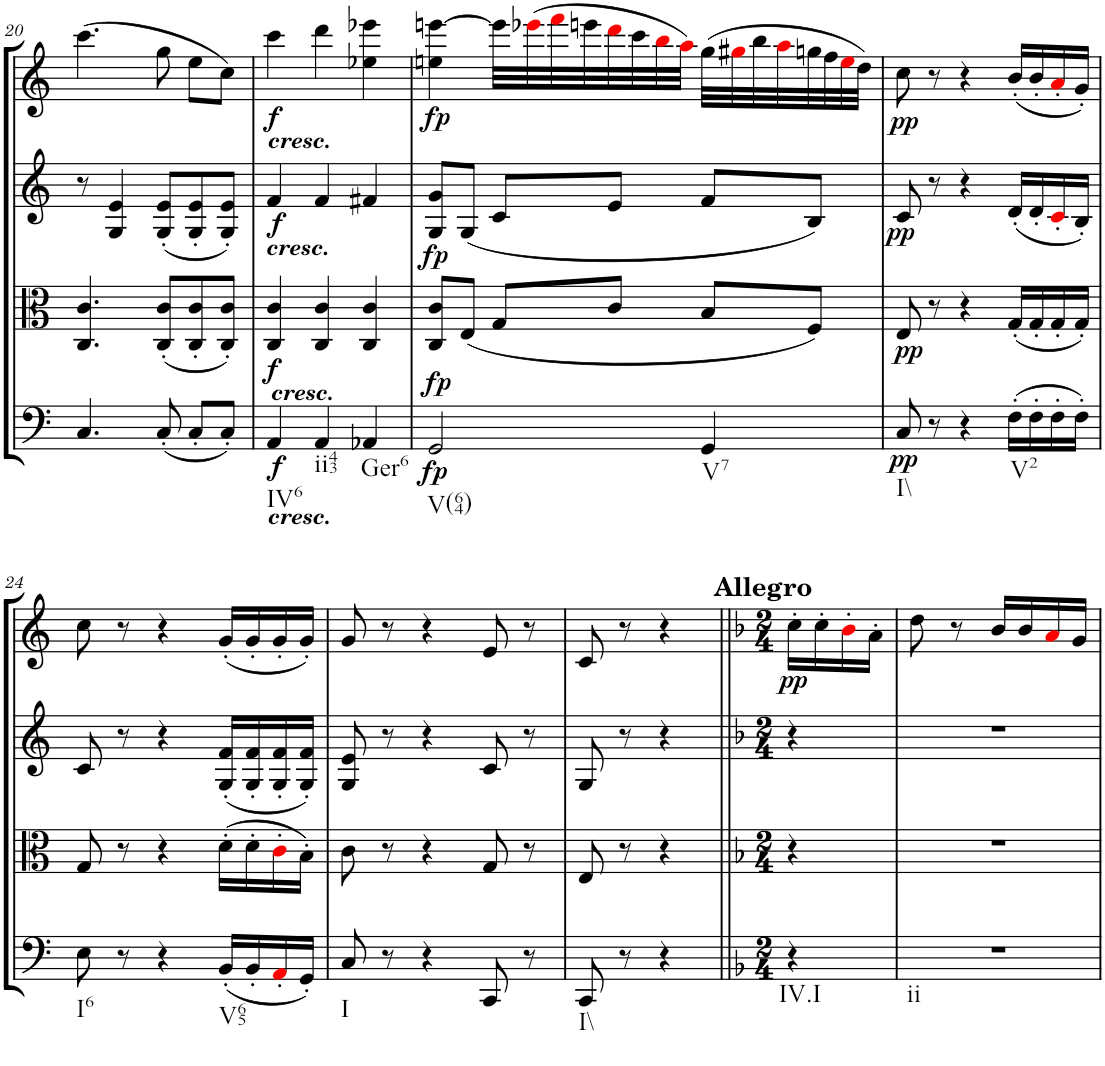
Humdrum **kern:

**kern	**dynam	**kern	**dynam	**kern	**dynam	**kern	**dynam
*part4	*part4	*part3	*part3	*part2	*part2	*part1	*part1
*staff4	*staff4	*staff3	*staff3	*staff2	*staff2	*staff1	*staff1
*I"Cello	*	*I"Viola	*	*I"2nd Violin	*	*I"1st Violin	*
*	*	*I'Vla	*	*I'Vln	*	*I'Vln	*
!!LO:PB:g=z
*clefF4	*	*clefC3	*	*clefG2	*	*clefG2	*
*k[]	*	*k[]	*	*k[]	*	*k[]	*
*M3/4	*	*M3/4	*	*M3/4	*	*M3/4	*
=20	=20	=20	=20	=20	=20	=20	=20
4.C/	.	4.C/ 4.c/	.	8r	.	(4.ccc\	.
.	.	.	.	4G/ 4e/	.	.	.
(8C'/	.	(8C/' 8c/'L	.	(8G/' 8e/'L	.	8gg\	.
8C'/L	.	8C/' 8c/'	.	8G/' 8e/'	.	8ee\L	.
8C'/J)	.	8C/' 8c/'J)	.	8G/' 8e/'J)	.	8cc\J)	.
=21	=21	=21	=21	=21	=21	=21	=21
!	!	!	!	!	!	!LO:TX:b:Bi:t=cresc.	!
!	!	!	!	!LO:TX:b:Bi:t=cresc.	!	!	!
!	!	!LO:TX:b:Bi:t=cresc.	!	!	!	!	!
!LO:TX:b:Bi:t=cresc.	!	!	!	!	!	!	!
!LO:TX:b:t=IV6	!	!	!	!	!	!	!
!	!LO:DY:b	!	!LO:DY:b	!	!LO:DY:b	!	!LO:DY:b
4AA/	f	4C/ 4c/	f	4f/	f	4ccc\	f
!LO:TX:b:t=ii43	!	!	!	!	!	!	!
4AA/	.	4C/ 4c/	.	4f/	.	4ddd\	.
!LO:TX:b:t=Ger6	!	!	!	!	!	!	!
4AA-X/	.	4C/ 4c/	.	4f#X/	.	4ee-X\ 4eee-X\	.
=22	=22	=22	=22	=22	=22	=22	=22
!LO:TX:b:t=V(64)	!	!	!	!	!	!	!
!	!LO:DY:b	!	!	!	!	!	!
!	!LO:DY:n=1:a	!	!LO:DY:a	!	!	!	!LO:DY:b
2GG/	fp fp	8C/ 8c/L	fp	8G/ 8g/L	.	4een\ [4eeen\	fp
.	.	(8E/J	.	(8G/J	.	.	.
.	.	8G/L	.	8c/L	.	32eee\LLL]	.
.	.	.	.	.	.	(32eee-Xi\	.
.	.	.	.	.	.	32fffi\	.
.	.	.	.	.	.	32eeen\	.
.	.	8c/J	.	8e/J	.	32dddi\	.
.	.	.	.	.	.	32ccc\	.
.	.	.	.	.	.	32bbi\	.
.	.	.	.	.	.	32aai\JJJ)	.
!LO:TX:b:t=V7	!	!	!	!	!	!	!
4GG/	.	8B/L	.	8f/L	.	(32gg\LLL	.
.	.	.	.	.	.	32gg#Xi\	.
.	.	.	.	.	.	32bb\	.
.	.	.	.	.	.	32aai\	.
.	.	8F/J)	.	8B/J)	.	32ggn\	.
.	.	.	.	.	.	32ff\	.
.	.	.	.	.	.	32eei\	.
.	.	.	.	.	.	32dd\JJJ)	.
=23	=23	=23	=23	=23	=23	=23	=23
!LO:TX:b:t=I\\	!	!	!	!	!	!	!
!	!LO:DY:b	!	!LO:DY:b	!	!LO:DY:b	!	!LO:DY:b
8C/	pp	8E/	pp	8c/	pp	8cc\	pp
8r	.	8r	.	8r	.	8r	.
4r	.	4r	.	4r	.	4r	.
!LO:TX:b:t=V2	!	!	!	!	!	!	!
(16F'\LL	.	(16G'/LL	.	(16d'/LL	.	(16b'/LL	.
16F'\	.	16G'/	.	16d'/	.	16b'/	.
16F'\	.	16G'/	.	16c'i/	.	16a'i/	.
16F'\JJ)	.	16G'/JJ)	.	16B'/JJ)	.	16g'/JJ)	.
!!LO:LB:g=z
=24	=24	=24	=24	=24	=24	=24	=24
!LO:TX:b:t=I6	!	!	!	!	!	!	!
8E\	.	8G/	.	8c/	.	8cc\	.
8r	.	8r	.	8r	.	8r	.
4r	.	4r	.	4r	.	4r	.
!LO:TX:b:t=V65	!	!	!	!	!	!	!
(16BB'/LL	.	(16d'\LL	.	(16G/' 16f/'LL	.	(16g'/LL	.
16BB'/	.	16d'\	.	16G/' 16f/'	.	16g'/	.
16AA'i/	.	16c'i\	.	16G/' 16f/'	.	16g'/	.
16GG'/JJ)	.	16B'\JJ)	.	16G/' 16f/'JJ)	.	16g'/JJ)	.
=25	=25	=25	=25	=25	=25	=25	=25
!LO:TX:b:t=I	!	!	!	!	!	!	!
8C/	.	8c\	.	8G/ 8e/	.	8g/	.
8r	.	8r	.	8r	.	8r	.
4r	.	4r	.	4r	.	4r	.
8CC/	.	8G/	.	8c/	.	8e/	.
8r	.	8r	.	8r	.	8r	.
=26	=26	=26	=26	=26	=26	=26	=26
!LO:TX:b:t=I\\	!	!	!	!	!	!	!
8CC/	.	8E/	.	8G/	.	8c/	.
8r	.	8r	.	8r	.	8r	.
4r	.	4r	.	4r	.	4r	.
=26X1||	=26X1||	=26X1||	=26X1||	=26X1||	=26X1||	=26X1||	=26X1||
*k[b-]	*	*k[b-]	*	*k[b-]	*	*k[b-]	*
*F:	*	*F:	*	*F:	*	*F:	*
*M2/4	*	*M2/4	*	*M2/4	*	*M2/4	*
!	!	!	!	!	!	!LO:TX:a:B:t=Allegro	!
!LO:TX:b:t=IV.I	!	!	!	!	!	!	!
!	!	!	!	!	!	!	!LO:DY:b
4r	.	4r	.	4r	.	16cc'\LL	pp
.	.	.	.	.	.	16cc'\	.
.	.	.	.	.	.	16b-'i\	.
.	.	.	.	.	.	16a'\JJ	.
=27	=27	=27	=27	=27	=27	=27	=27
!LO:TX:b:t=ii	!	!	!	!	!	!	!
2r	.	2r	.	2r	.	8dd\	.
.	.	.	.	.	.	8r	.
.	.	.	.	.	.	16b-/LL	.
.	.	.	.	.	.	16b-/	.
.	.	.	.	.	.	16ai/	.
.	.	.	.	.	.	16g/JJ	.
=	=	=	=	=	=	=	=
*-	*-	*-	*-	*-	*-	*-	*-
